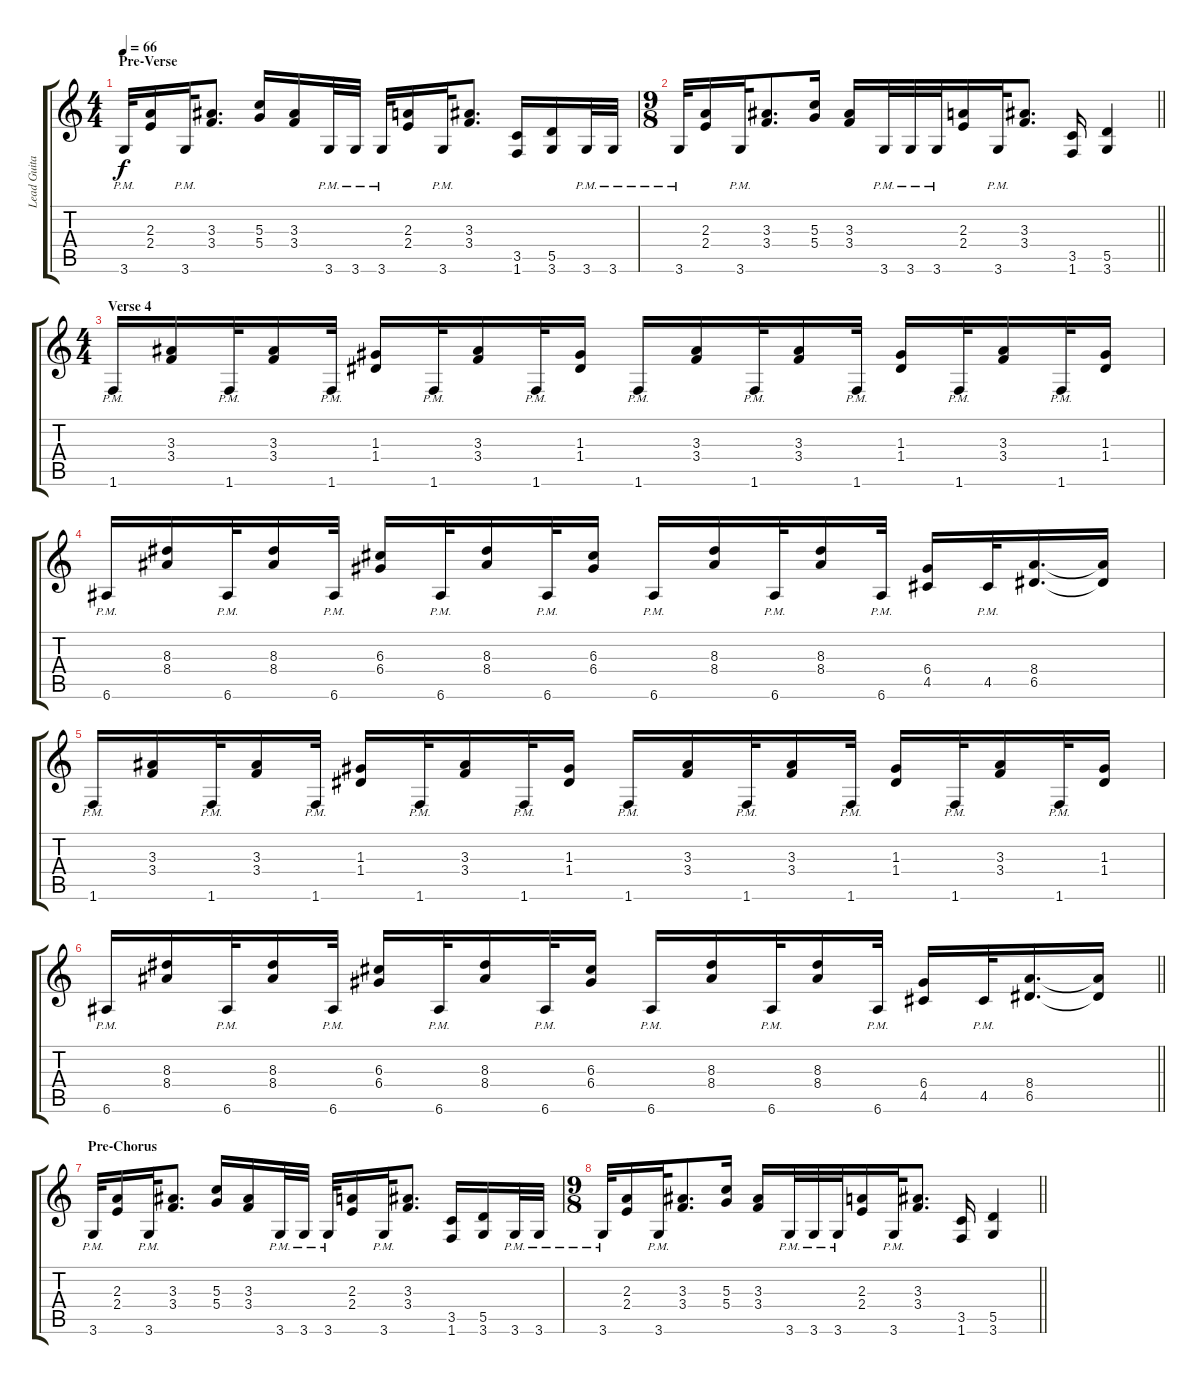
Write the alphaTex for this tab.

\track ("Lead Guitar" "Lead Guita") {instrument distortionguitar}
\staff {score tabs}
\tuning (E4 B3 G3 D3 A2 E2) {hide}
\ts (4 4)
\section ("" "Pre-Verse")
\tempo 66
\clef g2
\ks c
3.6{pm}.32{dy f} (2.3 2.4).16 3.6{pm}.32 (3.3 3.4).8{d} (5.3 5.4).16 (3.3 3.4).16 3.6{pm}.32 3.6{pm}.32 3.6{pm}.32 (2.3 2.4).16 3.6{pm}.32 (3.3 3.4).8{d} (3.5 1.6).16 (5.5 3.6).16 3.6{pm}.32 3.6{pm}.32 |
\ts (9 8)
\barLineRight lightlight
3.6{pm}.32 (2.3 2.4).16 3.6{pm}.32 (3.3 3.4).8{d} (5.3 5.4).16 (3.3 3.4).16 3.6{pm}.32 3.6{pm}.32 3.6{pm}.32 (2.3 2.4).16 3.6{pm}.32 (3.3 3.4).8{d} (3.5 1.6).16 (5.5 3.6).4 |
\ts (4 4)
\section ("" "Verse 4")
1.6{pm}.16 (3.3 3.4).16 1.6{pm}.32 (3.3 3.4).16 1.6{pm}.32 (1.3 1.4).16 1.6{pm}.32 (3.3 3.4).16 1.6{pm}.32 (1.3 1.4).16 1.6{pm}.16 (3.3 3.4).16 1.6{pm}.32 (3.3 3.4).16 1.6{pm}.32 (1.3 1.4).16 1.6{pm}.32 (3.3 3.4).16 1.6{pm}.32 (1.3 1.4).16 |
6.6{pm}.16 (8.3 8.4).16 6.6{pm}.32 (8.3 8.4).16 6.6{pm}.32 (6.3 6.4).16 6.6{pm}.32 (8.3 8.4).16 6.6{pm}.32 (6.3 6.4).16 6.6{pm}.16 (8.3 8.4).16 6.6{pm}.32 (8.3 8.4).16 6.6{pm}.32 (6.4 4.5).16 4.5{pm}.32 (8.4 6.5).16{d} (8.4{t} 6.5{t}).16 |
1.6{pm}.16 (3.3 3.4).16 1.6{pm}.32 (3.3 3.4).16 1.6{pm}.32 (1.3 1.4).16 1.6{pm}.32 (3.3 3.4).16 1.6{pm}.32 (1.3 1.4).16 1.6{pm}.16 (3.3 3.4).16 1.6{pm}.32 (3.3 3.4).16 1.6{pm}.32 (1.3 1.4).16 1.6{pm}.32 (3.3 3.4).16 1.6{pm}.32 (1.3 1.4).16 |
\barLineRight lightlight
6.6{pm}.16 (8.3 8.4).16 6.6{pm}.32 (8.3 8.4).16 6.6{pm}.32 (6.3 6.4).16 6.6{pm}.32 (8.3 8.4).16 6.6{pm}.32 (6.3 6.4).16 6.6{pm}.16 (8.3 8.4).16 6.6{pm}.32 (8.3 8.4).16 6.6{pm}.32 (6.4 4.5).16 4.5{pm}.32 (8.4 6.5).16{d} (8.4{t} 6.5{t}).16 |
\section ("" "Pre-Chorus")
3.6{pm}.32 (2.3 2.4).16 3.6{pm}.32 (3.3 3.4).8{d} (5.3 5.4).16 (3.3 3.4).16 3.6{pm}.32 3.6{pm}.32 3.6{pm}.32 (2.3 2.4).16 3.6{pm}.32 (3.3 3.4).8{d} (3.5 1.6).16 (5.5 3.6).16 3.6{pm}.32 3.6{pm}.32 |
\ts (9 8)
\barLineRight lightlight
3.6{pm}.32 (2.3 2.4).16 3.6{pm}.32 (3.3 3.4).8{d} (5.3 5.4).16 (3.3 3.4).16 3.6{pm}.32 3.6{pm}.32 3.6{pm}.32 (2.3 2.4).16 3.6{pm}.32 (3.3 3.4).8{d} (3.5 1.6).16 (5.5 3.6).4
